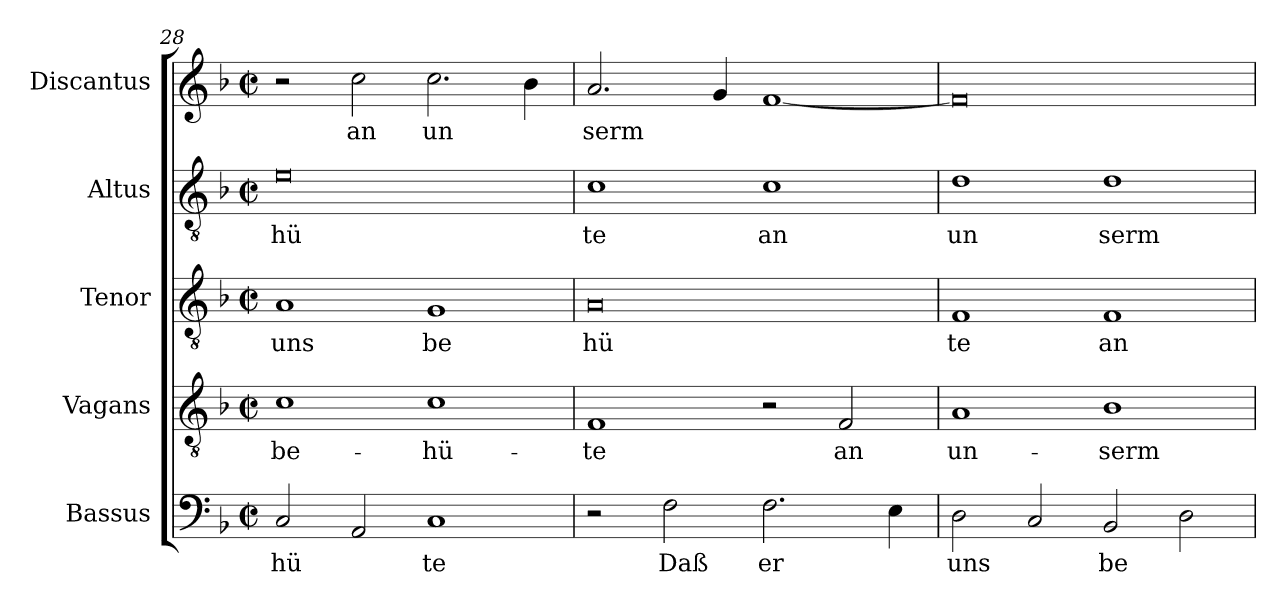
**kern	**text	**kern	**text	**kern	**text	**kern	**text	**kern	**text
*part5	*part5	*part4	*part4	*part3	*part3	*part2	*part2	*part1	*part1
*staff5	*staff5	*staff4	*staff4	*staff3	*staff3	*staff2	*staff2	*staff1	*staff1
*I"Bassus	*	*I"Vagans	*	*I"Tenor	*	*I"Altus	*	*I"Discantus	*
*clefF4	*	*clefGv2	*	*clefGv2	*	*clefGv2	*	*clefG2	*
*k[b-]	*	*k[b-]	*	*k[b-]	*	*k[b-]	*	*k[b-]	*
*F:	*	*F:	*	*F:	*	*F:	*	*F:	*
*M2/2	*	*M2/2	*	*M2/2	*	*M2/2	*	*M2/2	*
*met(c|)	*	*met(c|)	*	*met(c|)	*	*met(c|)	*	*met(c|)	*
=28	=28	=28	=28	=28	=28	=28	=28	=28	=28
!	!LO:LY:b:cj	!	!LO:LY:b:cj	!	!LO:LY:b:cj	!	!LO:LY:b:cj	!	!
2C/	hü	1c	be-	1A	uns	0e	hü	2r	.
!	!LO:LY:b:cj	!	!	!	!	!	!	!	!LO:LY:b:cj
2AA/	.	.	.	.	.	.	.	2cc\	an
!	!LO:LY:b:cj	!	!LO:LY:b:cj	!	!LO:LY:b:cj	!	!	!	!LO:LY:b:cj
1C	te	1c	-hü-	1G	be	.	.	2.cc\	un
!	!	!	!	!	!	!	!	!	!LO:LY:b:cj
.	.	.	.	.	.	.	.	4b-\	.
=29	=29	=29	=29	=29	=29	=29	=29	=29	=29
!	!	!	!LO:LY:b:cj	!	!LO:LY:b:cj	!	!LO:LY:b:cj	!	!LO:LY:b:cj
2r	.	1F	-te	0A	hü	1c	te	2.a/	serm
!	!LO:LY:b:cj	!	!	!	!	!	!	!	!
2F\	Daß	.	.	.	.	.	.	.	.
!	!	!	!	!	!	!	!	!	!LO:LY:b:cj
.	.	.	.	.	.	.	.	4g/	.
!	!LO:LY:b:cj	!	!	!	!	!	!LO:LY:b:cj	!	!LO:LY:b:cj
2.F\	er	2r	.	.	.	1c	an	[<1f	.
!	!	!	!LO:LY:b:cj	!	!	!	!	!	!
.	.	2F/	an	.	.	.	.	.	.
!	!LO:LY:b:cj	!	!	!	!	!	!	!	!
4E\	.	.	.	.	.	.	.	.	.
=30	=30	=30	=30	=30	=30	=30	=30	=30	=30
!	!LO:LY:b:cj	!	!LO:LY:b:cj	!	!LO:LY:b:cj	!	!LO:LY:b:cj	!	!LO:LY:b:cj
2D\	uns	1A	un-	1F	te	1d	un	0f]	.
!	!LO:LY:b:cj	!	!	!	!	!	!	!	!
2C/	.	.	.	.	.	.	.	.	.
!	!LO:LY:b:cj	!	!LO:LY:b:cj	!	!LO:LY:b:cj	!	!LO:LY:b:cj	!	!
2BB-/	be	1B-	-serm	1F	an	1d	serm	.	.
!	!LO:LY:b:cj	!	!	!	!	!	!	!	!
2D\	.	.	.	.	.	.	.	.	.
=	=	=	=	=	=	=	=	=	=
*-	*-	*-	*-	*-	*-	*-	*-	*-	*-
